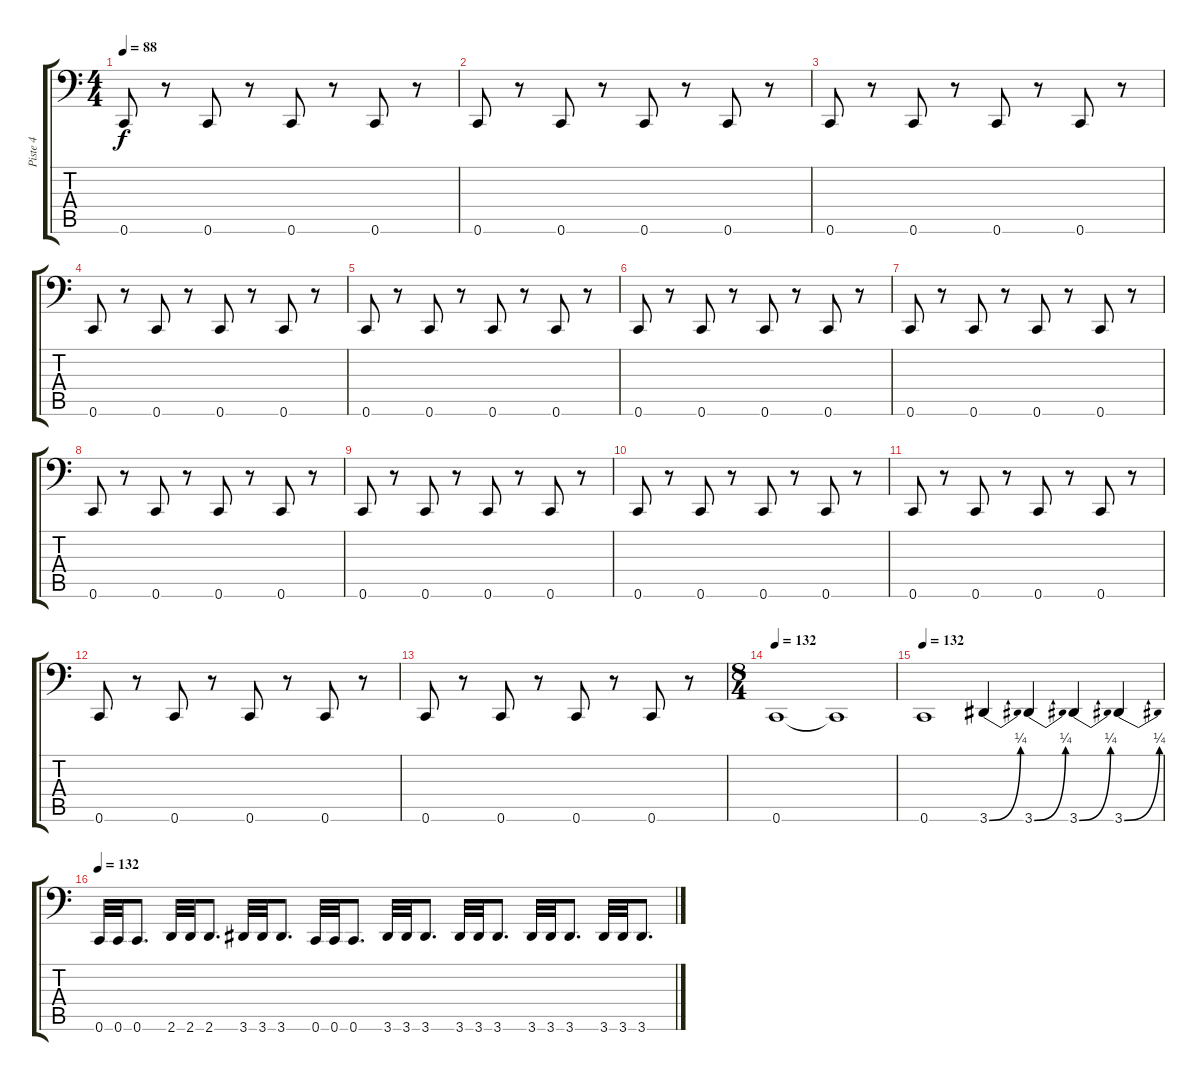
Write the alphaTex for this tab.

\track ("Piste 4" "Piste 4") {instrument electricbassfinger}
\staff {score tabs}
\tuning (D3 A2 F2 C2 G1 C1) {hide}
\ts (4 4)
\tempo 88
\clef f4
\ks c
0.6.8{dy f} r.8 0.6.8 r.8 0.6.8 r.8 0.6.8 r.8 |
0.6.8 r.8 0.6.8 r.8 0.6.8 r.8 0.6.8 r.8 |
0.6.8 r.8 0.6.8 r.8 0.6.8 r.8 0.6.8 r.8 |
0.6.8 r.8 0.6.8 r.8 0.6.8 r.8 0.6.8 r.8 |
0.6.8 r.8 0.6.8 r.8 0.6.8 r.8 0.6.8 r.8 |
0.6.8 r.8 0.6.8 r.8 0.6.8 r.8 0.6.8 r.8 |
0.6.8 r.8 0.6.8 r.8 0.6.8 r.8 0.6.8 r.8 |
0.6.8 r.8 0.6.8 r.8 0.6.8 r.8 0.6.8 r.8 |
0.6.8 r.8 0.6.8 r.8 0.6.8 r.8 0.6.8 r.8 |
0.6.8 r.8 0.6.8 r.8 0.6.8 r.8 0.6.8 r.8 |
0.6.8 r.8 0.6.8 r.8 0.6.8 r.8 0.6.8 r.8 |
0.6.8 r.8 0.6.8 r.8 0.6.8 r.8 0.6.8 r.8 |
0.6.8 r.8 0.6.8 r.8 0.6.8 r.8 0.6.8 r.8 |
\ts (8 4)
\tempo 132
0.6.1 0.6{t}.1 |
\tempo 132
0.6.1 3.6{be (bend 0 0 60 1)}.4 3.6{be (bend 0 0 60 1)}.4 3.6{be (bend 0 0 60 1)}.4 3.6{be (bend 0 0 60 1)}.4 |
\tempo 132
0.6.32 0.6.32 0.6.8{d} 2.6.32 2.6.32 2.6.8{d} 3.6.32 3.6.32 3.6.8{d} 0.6.32 0.6.32 0.6.8{d} 3.6.32 3.6.32 3.6.8{d} 3.6.32 3.6.32 3.6.8{d} 3.6.32 3.6.32 3.6.8{d} 3.6.32 3.6.32 3.6.8{d}
